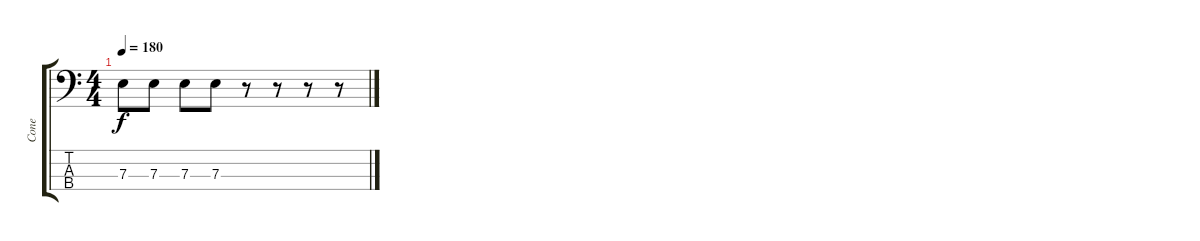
\track ("Cone" "Cone") {instrument electricbasspick}
\staff {score tabs}
\tuning (G2 D2 A1 D1) {hide}
\ts (4 4)
\tempo 180
\clef f4
\ks c
7.3.8{dy f} 7.3.8 7.3.8 7.3.8 r.8 r.8 r.8 r.8
